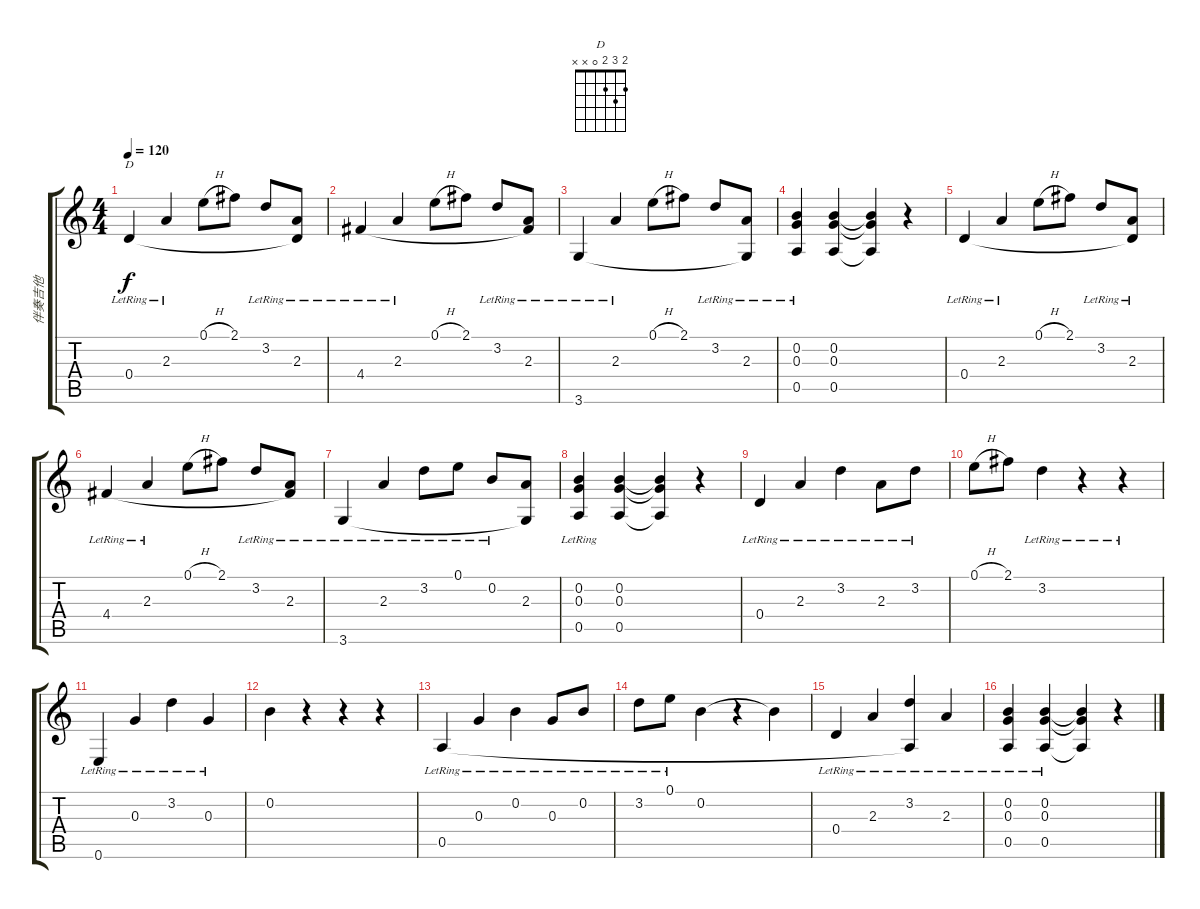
\track ("伴奏吉他" "伴奏吉他") {instrument acousticguitarnylon}
\staff {score tabs}
\tuning (E4 B3 G3 D3 A2 E2) {hide}
\chord ("D" 2 3 2 0 x x)
\ts (4 4)
\tempo 120
\clef g2
\ks c
0.4{lr}.4{ch "D" dy f instrument acousticguitarnylon} 2.3{lr}.4 0.1{h}.8 2.1.8 3.2{lr}.8 (2.3{lr} 0.4{t}).8 |
4.4{lr}.4 2.3{lr}.4 0.1{h}.8 2.1.8 3.2{lr}.8 (2.3{lr} 4.4{t}).8 |
3.6{lr}.4 2.3{lr}.4 0.1{h}.8 2.1.8 3.2{lr}.8 (2.3{lr} 3.6{t}).8 |
(0.2{lr} 0.3{lr} 0.5{lr}).4 (0.2 0.3 0.5).4 (0.2{t} 0.3{t} 0.5{t}).4 r.4 |
0.4{lr}.4 2.3{lr}.4 0.1{h}.8 2.1.8 3.2{lr}.8 (2.3{lr} 0.4{t}).8 |
4.4{lr}.4 2.3{lr}.4 0.1{h}.8 2.1.8 3.2{lr}.8 (2.3{lr} 4.4{t}).8 |
3.6{lr}.4 2.3{lr}.4 3.2{lr}.8 0.1{lr}.8 0.2{lr}.8 (2.3 3.6{t}).8 |
(0.2{lr} 0.3{lr} 0.5{lr}).4 (0.2 0.3 0.5).4 (0.2{t} 0.3{t} 0.5{t}).4 r.4 |
0.4{lr}.4 2.3{lr}.4 3.2{lr}.4 2.3{lr}.8 3.2{lr}.8 |
0.1{h}.8 2.1.8 3.2{lr}.4 r.4 r.4 |
0.6{lr}.4 0.3{lr}.4 3.2{lr}.4 0.3{lr}.4 |
0.2.4 r.4 r.4 r.4 |
0.5{lr}.4 0.3{lr}.4 0.2{lr}.4 0.3{lr}.8 0.2{lr}.8 |
3.2{lr}.8 0.1{lr}.8 0.2.4 r.4 0.2{t}.4 |
0.4{lr}.4 2.3{lr}.4 (3.2{lr} 0.5{t}).4 2.3{lr}.4 |
(0.2{lr} 0.3{lr} 0.5{lr}).4 (0.2 0.3{lr} 0.5).4 (0.2{t} 0.3{t} 0.5{t}).4 r.4
